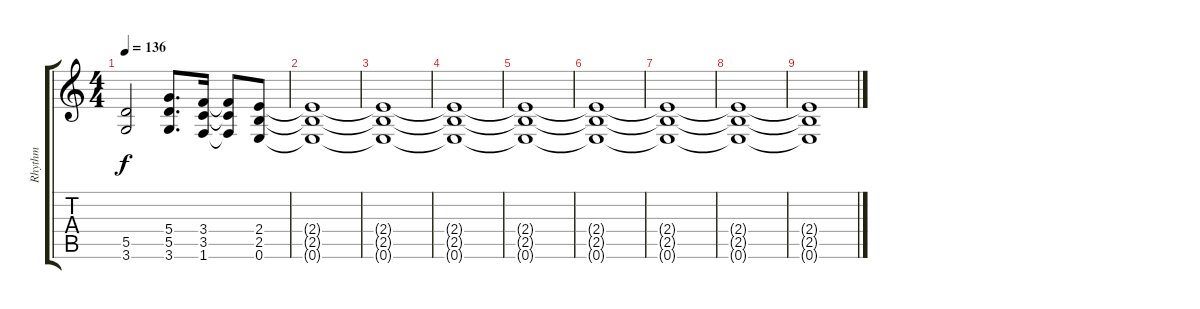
\track ("Rhythm" "Rhythm") {instrument distortionguitar}
\staff {score tabs}
\tuning (E4 B3 G3 D3 A2 E2) {hide}
\ts (4 4)
\tempo 136
\clef g2
\ks c
(5.5{t} 3.6{t}).2{dy f} (5.4 5.5 3.6).8{d} (3.4 3.5 1.6).16 (3.4{t} 3.5{t} 1.6{t}).8 (2.4 2.5 0.6).8 |
(2.4{t} 2.5{t} 0.6{t}).1 |
(2.4{t} 2.5{t} 0.6{t}).1 |
(2.4{t} 2.5{t} 0.6{t}).1 |
(2.4{t} 2.5{t} 0.6{t}).1 |
(2.4{t} 2.5{t} 0.6{t}).1 |
(2.4{t} 2.5{t} 0.6{t}).1 |
(2.4{t} 2.5{t} 0.6{t}).1 |
(2.4{t} 2.5{t} 0.6{t}).1
